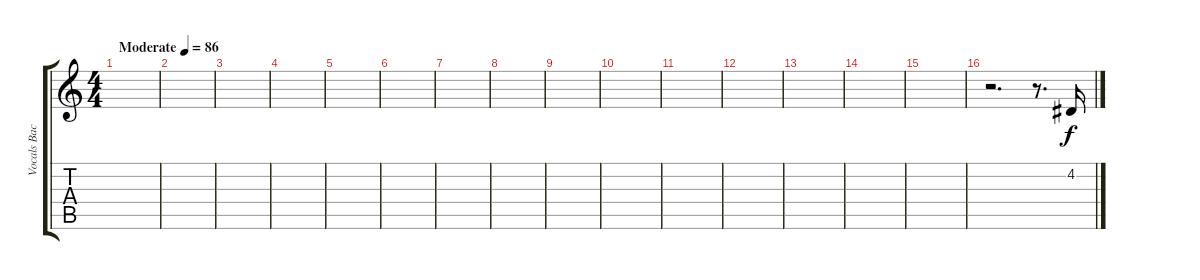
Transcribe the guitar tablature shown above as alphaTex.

\track ("Vocals Background" "Vocals Bac") {instrument tenorsax}
\staff {score tabs}
\tuning (E4 B3 G3 D3 A2 E2) {hide}
\ts (4 4)
\tempo (86 "Moderate")
\clef g2
\ks c
|
|
|
|
|
|
|
|
|
|
|
|
|
|
|
r.2{d} r.8{d} 4.2.16
